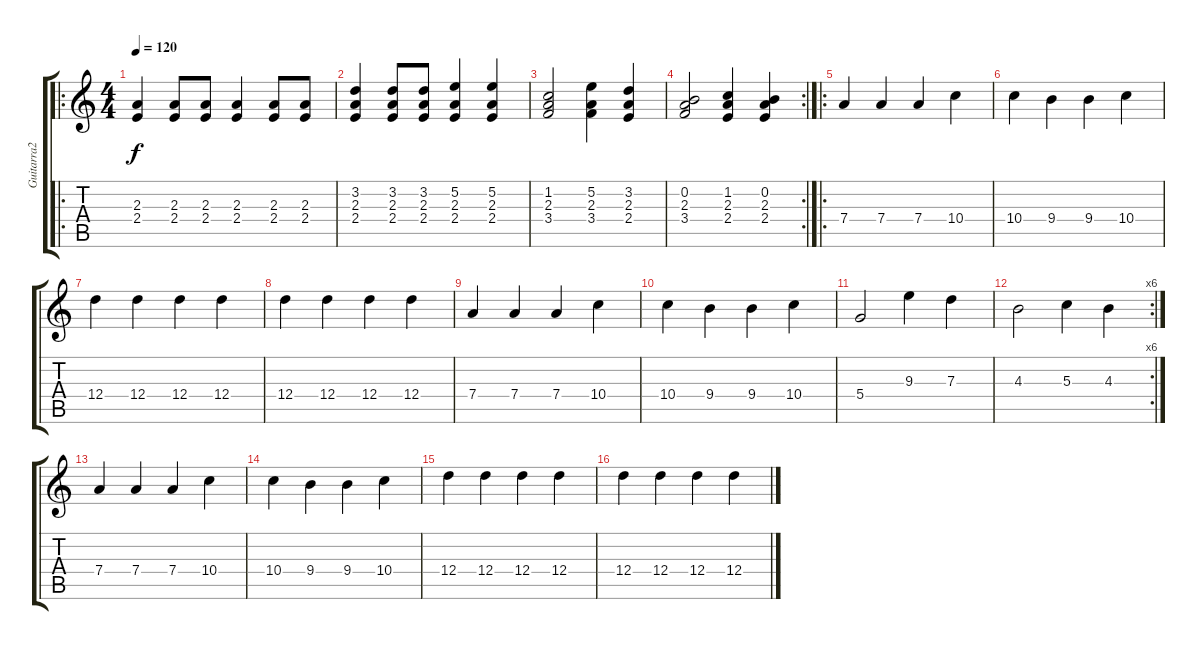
\track ("Guitarra2" "Guitarra2") {instrument distortionguitar}
\staff {score tabs}
\tuning (E4 B3 G3 D3 A2 E2) {hide}
\ro
\ts (4 4)
\tempo 120
\clef g2
\ks c
(2.3 2.4).4{dy f} (2.3 2.4).8 (2.3 2.4).8 (2.3 2.4).4 (2.3 2.4).8 (2.3 2.4).8 |
(3.2 2.3 2.4).4 (3.2 2.3 2.4).8 (3.2 2.3 2.4).8 (5.2 2.3 2.4).4 (5.2 2.3 2.4).4 |
(1.2 2.3 3.4).2 (5.2 2.3 3.4).4 (3.2 2.3 2.4).4 |
\rc 2
(0.2 2.3 3.4).2 (1.2 2.3 2.4).4 (0.2 2.3 2.4).4 |
\ro
7.4.4 7.4.4 7.4.4 10.4.4 |
10.4.4 9.4.4 9.4.4 10.4.4 |
12.4.4 12.4.4 12.4.4 12.4.4 |
12.4.4 12.4.4 12.4.4 12.4.4 |
7.4.4 7.4.4 7.4.4 10.4.4 |
10.4.4 9.4.4 9.4.4 10.4.4 |
5.4.2 9.3.4 7.3.4 |
\rc 6
4.3.2 5.3.4 4.3.4 |
7.4.4 7.4.4 7.4.4 10.4.4 |
10.4.4 9.4.4 9.4.4 10.4.4 |
12.4.4 12.4.4 12.4.4 12.4.4 |
12.4.4 12.4.4 12.4.4 12.4.4
